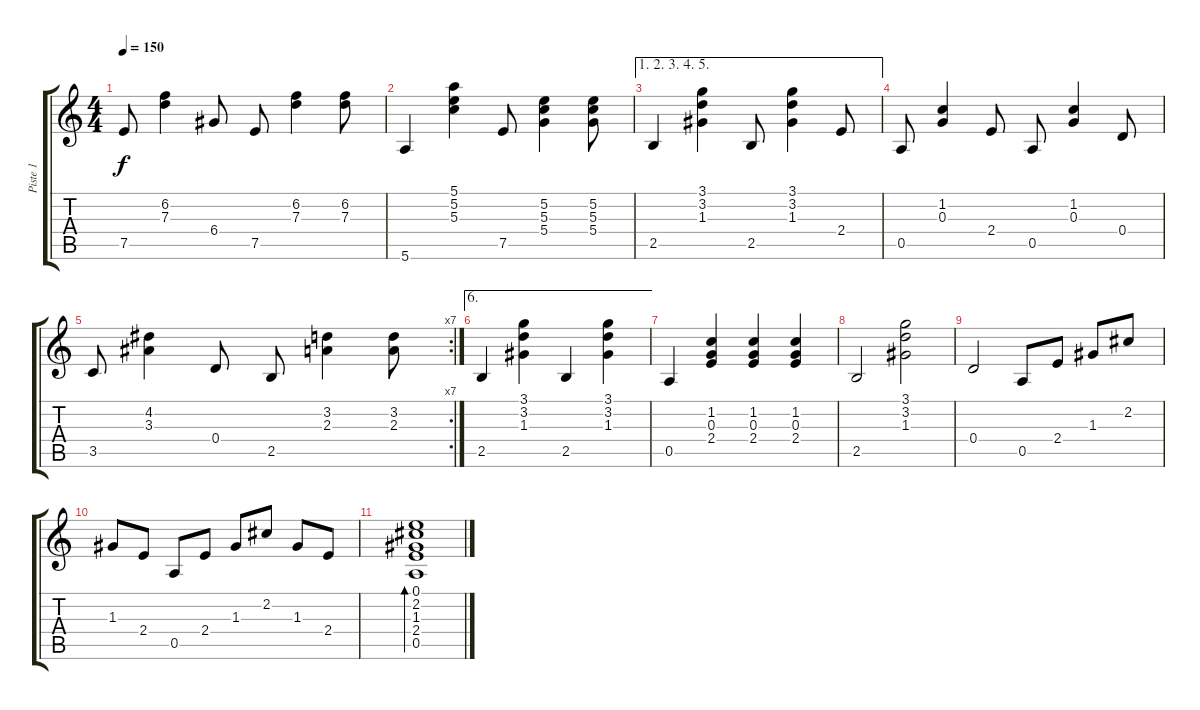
\track ("Piste 1" "Piste 1") {instrument acousticguitarnylon}
\staff {score tabs}
\tuning (E4 B3 G3 D3 A2 E2) {hide}
\ts (4 4)
\tempo 150
\clef g2
\ks c
7.5.8{dy f} (6.2 7.3).4 6.4.8 7.5.8 (6.2 7.3).4 (6.2 7.3).8 |
5.6.4 (5.1 5.2 5.3).4 7.5.8 (5.2 5.3 5.4).4 (5.2 5.3 5.4).8 |
\ae (1 2 3 4 5)
2.5.4 (3.1 3.2 1.3).4 2.5.8 (3.1 3.2 1.3).4 2.4.8 |
0.5.8 (1.2 0.3).4 2.4.8 0.5.8 (1.2 0.3).4 0.4.8 |
\rc 7
3.5.8 (4.2 3.3).4 0.4.8 2.5.8 (3.2 2.3).4 (3.2 2.3).8 |
\ae 6
2.5.4 (3.1 3.2 1.3).4 2.5.4 (3.1 3.2 1.3).4 |
0.5.4 (1.2 0.3 2.4).4 (1.2 0.3 2.4).4 (1.2 0.3 2.4).4 |
2.5.2 (3.1 3.2 1.3).2 |
0.4.2 0.5.8 2.4.8 1.3.8 2.2.8 |
1.3.8 2.4.8 0.5.8 2.4.8 1.3.8 2.2.8 1.3.8 2.4.8 |
(0.1 2.2 1.3 2.4 0.5).1{bd 480}
